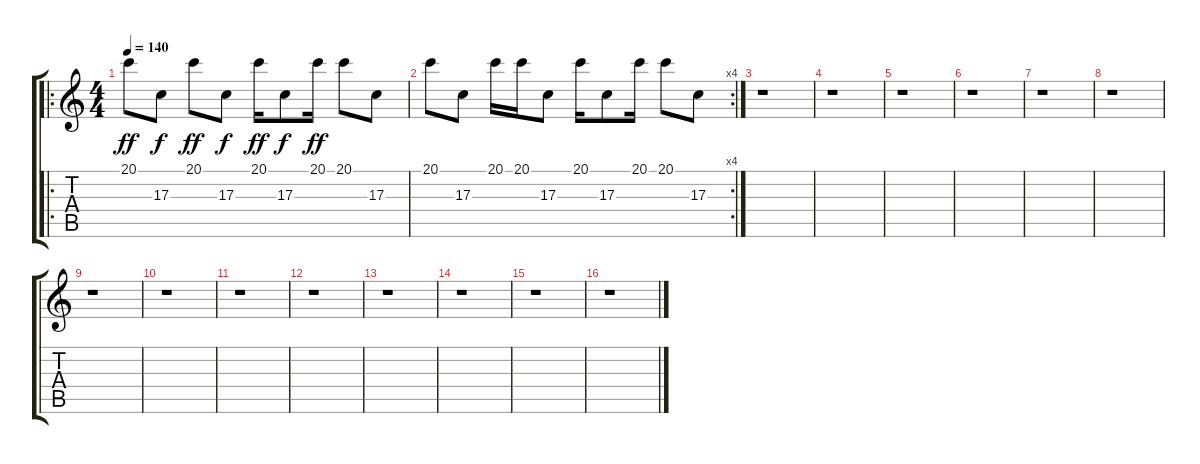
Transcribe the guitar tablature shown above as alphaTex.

\track "" {instrument acousticgrandpiano}
\staff {score tabs}
\tuning (E4 B3 G3 D3 A2 E2) {hide}
\ro
\ts (4 4)
\tempo 140
\clef g2
\ks c
20.1.8{dy ff instrument acousticgrandpiano} 17.3.8{dy f} 20.1.8{dy ff} 17.3.8{dy f} 20.1.16{dy ff} 17.3.8{dy f} 20.1.16{dy ff} 20.1.8 17.3.8 |
\rc 4
20.1.8 17.3.8 20.1.16 20.1.16 17.3.8 20.1.16 17.3.8 20.1.16 20.1.8 17.3.8 |
r.1 |
r.1 |
r.1 |
r.1 |
r.1 |
r.1 |
r.1 |
r.1 |
r.1 |
r.1 |
r.1 |
r.1 |
r.1 |
r.1
